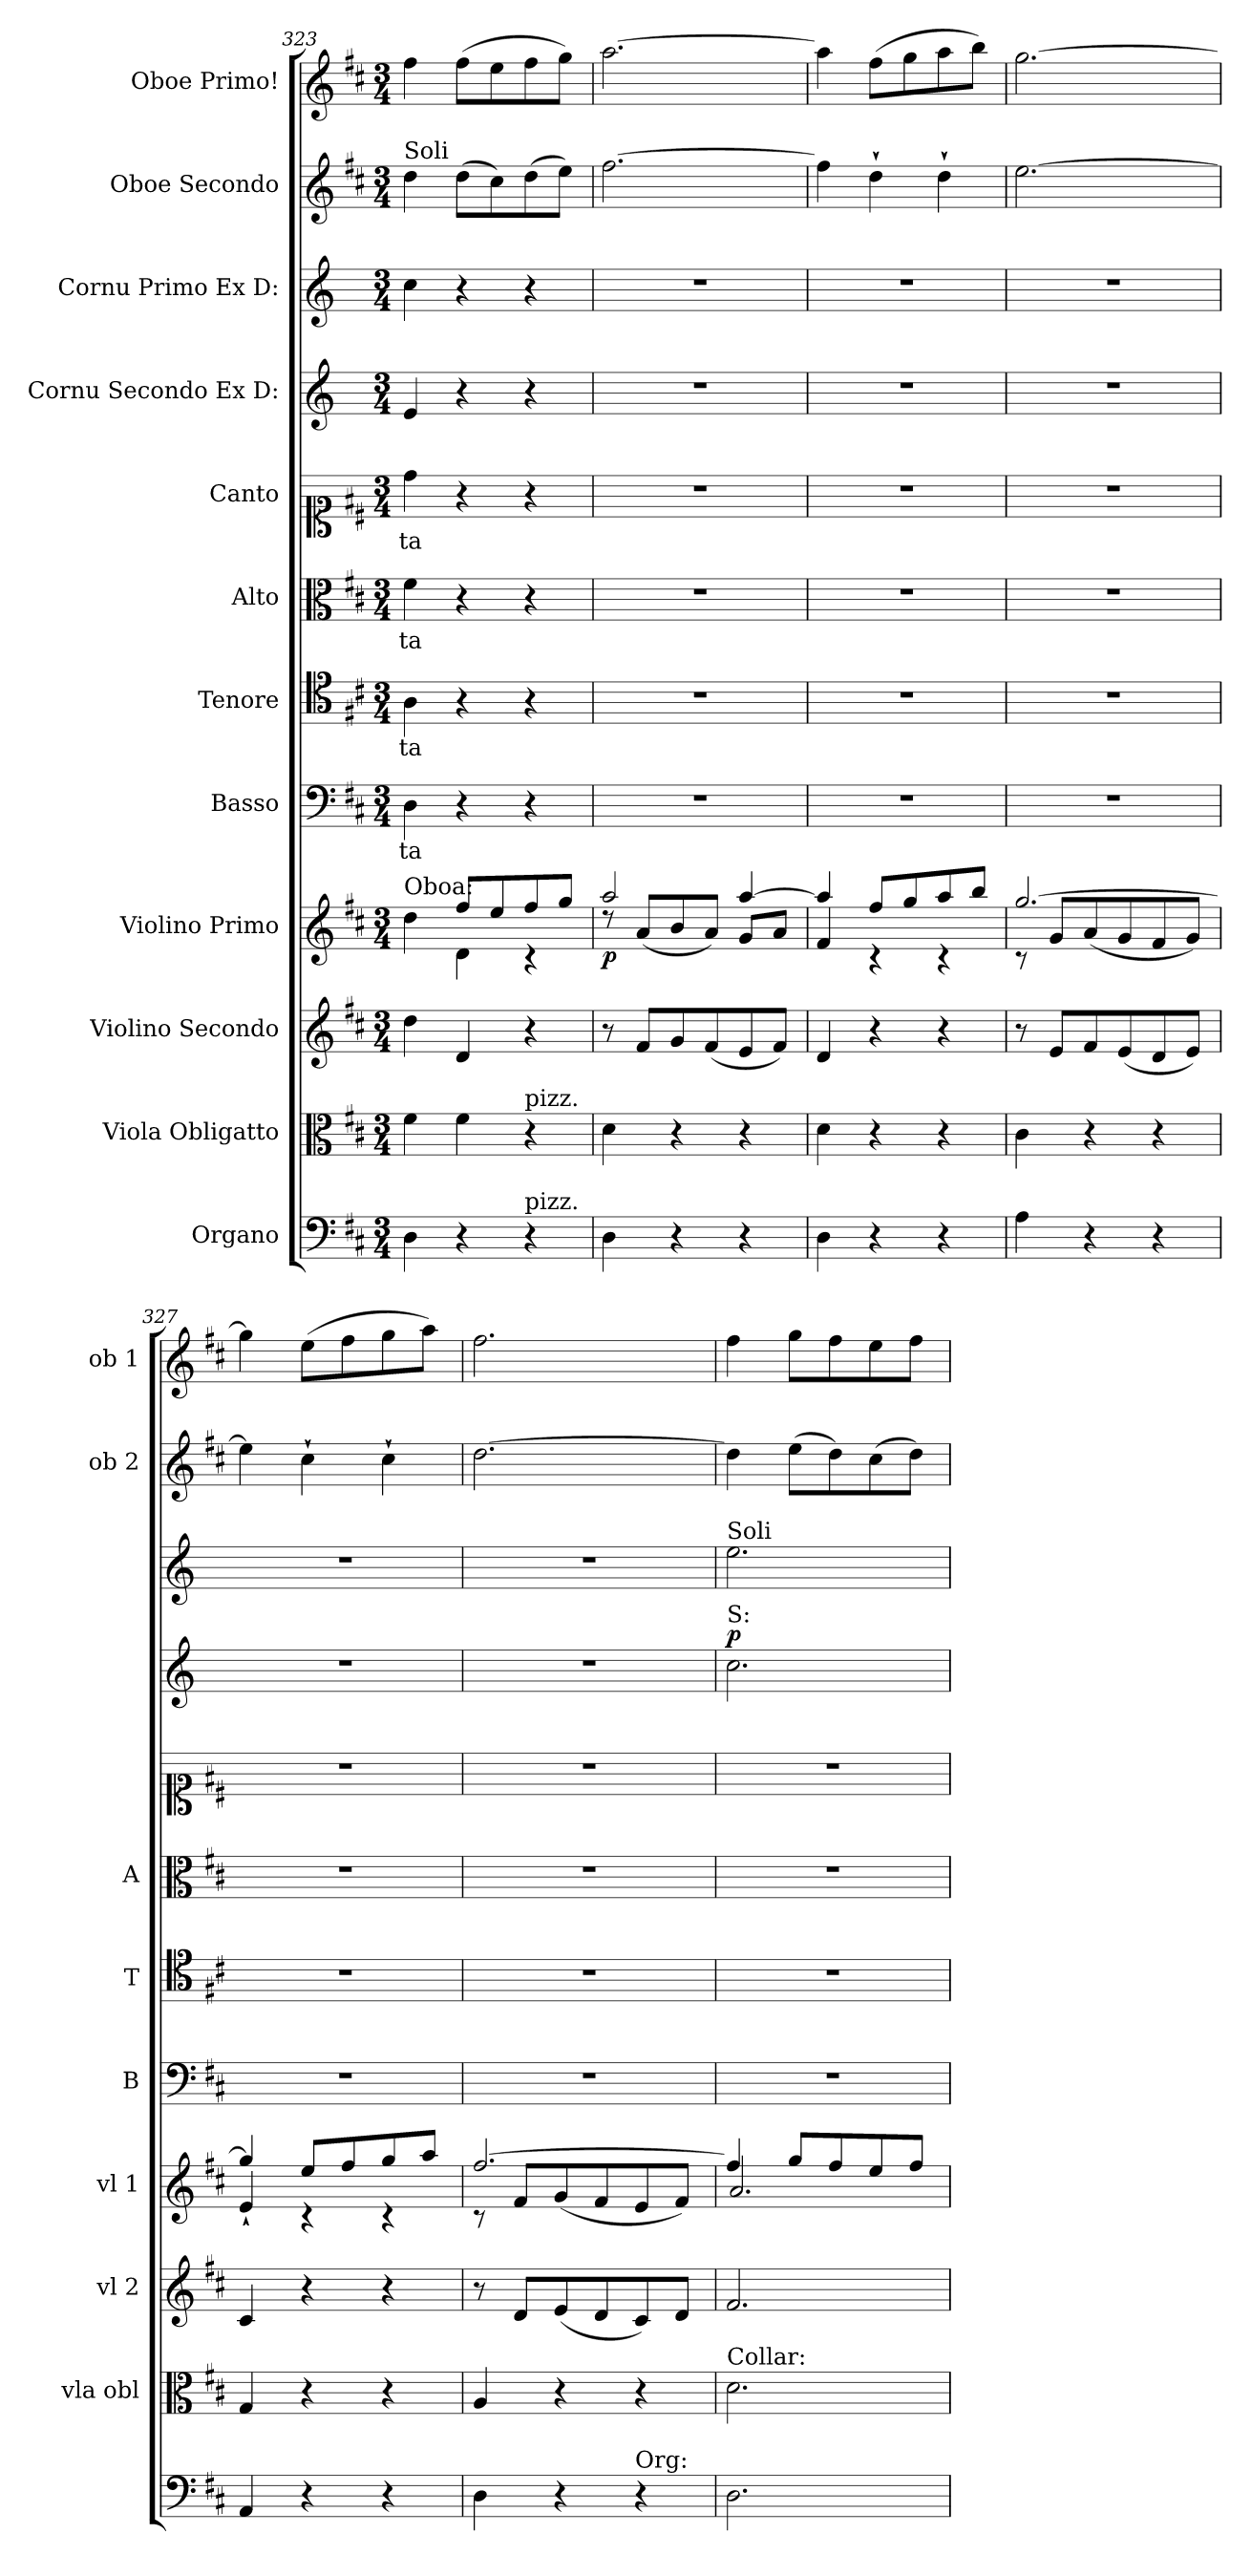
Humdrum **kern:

**kern	**dynam	**kern	**kern	**dynam	**kern	**dynam	**kern	**text	**kern	**text	**kern	**text	**kern	**text	**kern	**dynam	**kern	**dynam	**kern	**kern
*part12	*part12	*part11	*part10	*part10	*part9	*part9	*part8	*part8	*part7	*part7	*part6	*part6	*part5	*part5	*part4	*part4	*part3	*part3	*part2	*part1
*staff12	*staff12	*staff11	*staff10	*staff10	*staff9	*staff9	*staff8	*staff8	*staff7	*staff7	*staff6	*staff6	*staff5	*staff5	*staff4	*staff4	*staff3	*staff3	*staff2	*staff1
*I"Organo	*	*I"Viola Obligatto	*I"Violino Secondo	*	*I"Violino Primo	*	*I"Basso	*	*I"Tenore	*	*I"Alto	*	*I"Canto	*	*I"Cornu Secondo Ex D:	*	*I"Cornu Primo Ex D:	*	*I"Oboe Secondo	*I"Oboe Primo!
*	*	*I'vla obl	*I'vl 2	*	*I'vl 1	*	*I'B	*	*I'T	*	*I'A	*	*	*	*	*	*	*	*I'ob 2	*I'ob 1
*clefF4	*	*clefC3	*clefG2	*	*clefG2	*	*clefF4	*	*clefC4	*	*clefC3	*	*clefC1	*	*clefG2	*	*clefG2	*	*clefG2	*clefG2
*	*	*	*	*	*	*	*	*	*	*	*	*	*	*	*ITrd-1c-2	*	*ITrd-1c-2	*	*	*
*k[f#c#]	*	*k[f#c#]	*k[f#c#]	*	*k[f#c#]	*	*k[f#c#]	*	*k[f#c#]	*	*k[f#c#]	*	*k[f#c#]	*	*k[f#c#]	*	*k[f#c#]	*	*k[f#c#]	*k[f#c#]
*D:	*	*D:	*D:	*	*D:	*	*D:	*	*D:	*	*D:	*	*D:	*	*	*	*	*	*D:	*D:
*M3/4	*	*M3/4	*M3/4	*	*M3/4	*	*M3/4	*	*M3/4	*	*M3/4	*	*M3/4	*	*M3/4	*	*M3/4	*	*M3/4	*M3/4
=323	=323	=323	=323	=323	=323	=323	=323	=323	=323	=323	=323	=323	=323	=323	=323	=323	=323	=323	=323	=323
*	*	*	*	*	*^	*	*	*	*	*	*	*	*	*	*	*	*	*	*	*
!	!	!	!	!	!	!	!	!	!	!	!	!	!	!	!	!	!	!	!	!LO:TX:a:t=Soli	!
!	!	!	!	!	!LO:TX:a:t=Oboa&colon;	!	!	!	!	!	!	!	!	!	!	!	!	!	!	!	!
4D\	.	4f#\	4dd\	.	4raayy	4dd\	.	4D\	-ta	4A\	-ta	4f#\	-ta	4dd\	-ta	4f#/	.	4dd\	.	4dd\	4ff#\
4r	.	4f#\	4d/	.	8ff#/L	4d\	.	4r	.	4r	.	4r	.	4r	.	4r	.	4r	.	(8dd\L	(8ff#\L
.	.	.	.	.	8ee/	.	.	.	.	.	.	.	.	.	.	.	.	.	.	8cc#\)	8ee\
!	!	!LO:TX:a:t=pizz.	!	!	!	!	!	!	!	!	!	!	!	!	!	!	!	!	!	!	!
!LO:TX:a:t=pizz.	!	!	!	!	!	!	!	!	!	!	!	!	!	!	!	!	!	!	!	!	!
4r	.	4r	4r	.	8ff#/	4rc	.	4r	.	4r	.	4r	.	4r	.	4r	.	4r	.	(8dd\	8ff#\
.	.	.	.	.	8gg/J	.	.	.	.	.	.	.	.	.	.	.	.	.	.	8ee\J)	8gg\J)
=324	=324	=324	=324	=324	=324	=324	=324	=324	=324	=324	=324	=324	=324	=324	=324	=324	=324	=324	=324	=324	=324
!	!	!	!	!LO:DY:a	!	!	!	!	!	!	!	!	!	!	!	!	!	!	!	!	!
4D\	.	4d\	8r	pio&colon;	2aa/	8rdd	p	2.r	.	2.r	.	2.r	.	2.r	.	2.r	.	2.r	.	[2.ff#\	[2.aa\
.	.	.	8f#/L	.	.	(8a/L	.	.	.	.	.	.	.	.	.	.	.	.	.	.	.
4r	.	4r	8g/	.	.	8b/	.	.	.	.	.	.	.	.	.	.	.	.	.	.	.
.	.	.	(8f#/	.	.	8a/J)	.	.	.	.	.	.	.	.	.	.	.	.	.	.	.
4r	.	4r	8e/	.	[4aa/	8g/L	.	.	.	.	.	.	.	.	.	.	.	.	.	.	.
.	.	.	8f#/J)	.	.	8a/J	.	.	.	.	.	.	.	.	.	.	.	.	.	.	.
=325	=325	=325	=325	=325	=325	=325	=325	=325	=325	=325	=325	=325	=325	=325	=325	=325	=325	=325	=325	=325	=325
4D\	.	4d\	4d/	.	4aa/]	4f#/	.	2.r	.	2.r	.	2.r	.	2.r	.	2.r	.	2.r	.	4ff#\]	4aa\]
4r	.	4r	4r	.	8ff#/L	4rc	.	.	.	.	.	.	.	.	.	.	.	.	.	4dd`\	(8ff#\L
.	.	.	.	.	8gg/	.	.	.	.	.	.	.	.	.	.	.	.	.	.	.	8gg\
4r	.	4r	4r	.	8aa/	4rc	.	.	.	.	.	.	.	.	.	.	.	.	.	4dd`\	8aa\
.	.	.	.	.	8bb/J	.	.	.	.	.	.	.	.	.	.	.	.	.	.	.	8bb\J)
=326	=326	=326	=326	=326	=326	=326	=326	=326	=326	=326	=326	=326	=326	=326	=326	=326	=326	=326	=326	=326	=326
4A\	.	4c#\	8r	.	[2.gg/	8rc	.	2.r	.	2.r	.	2.r	.	2.r	.	2.r	.	2.r	.	[2.ee\	[2.gg\
.	.	.	8e/L	.	.	8g/L	.	.	.	.	.	.	.	.	.	.	.	.	.	.	.
4r	.	4r	8f#/	.	.	(8a/	.	.	.	.	.	.	.	.	.	.	.	.	.	.	.
.	.	.	(8e/	.	.	8g/	.	.	.	.	.	.	.	.	.	.	.	.	.	.	.
4r	.	4r	8d/	.	.	8f#/	.	.	.	.	.	.	.	.	.	.	.	.	.	.	.
.	.	.	8e/J)	.	.	8g/J)	.	.	.	.	.	.	.	.	.	.	.	.	.	.	.
=327	=327	=327	=327	=327	=327	=327	=327	=327	=327	=327	=327	=327	=327	=327	=327	=327	=327	=327	=327	=327	=327
4AA/	.	4G/	4c#/	.	4gg/]	4e`/	.	2.r	.	2.r	.	2.r	.	2.r	.	2.r	.	2.r	.	4ee\]	4gg\]
4r	.	4r	4r	.	8ee/L	4rc	.	.	.	.	.	.	.	.	.	.	.	.	.	4cc#`\	(8ee\L
.	.	.	.	.	8ff#/	.	.	.	.	.	.	.	.	.	.	.	.	.	.	.	8ff#\
4r	.	4r	4r	.	8gg/	4rc	.	.	.	.	.	.	.	.	.	.	.	.	.	4cc#`\	8gg\
.	.	.	.	.	8aa/J	.	.	.	.	.	.	.	.	.	.	.	.	.	.	.	8aa\J)
=328	=328	=328	=328	=328	=328	=328	=328	=328	=328	=328	=328	=328	=328	=328	=328	=328	=328	=328	=328	=328	=328
4D\	.	4A/	8r	.	[2.ff#/	8rc	.	2.r	.	2.r	.	2.r	.	2.r	.	2.r	.	2.r	.	[2.dd\	2.ff#\
.	.	.	8d/L	.	.	8f#/L	.	.	.	.	.	.	.	.	.	.	.	.	.	.	.
4r	.	4r	(8e/	.	.	(8g/	.	.	.	.	.	.	.	.	.	.	.	.	.	.	.
.	.	.	8d/	.	.	8f#/	.	.	.	.	.	.	.	.	.	.	.	.	.	.	.
!LO:TX:a:t=Org&colon;	!	!	!	!	!	!	!	!	!	!	!	!	!	!	!	!	!	!	!	!	!
4r	.	4r	8c#/)	.	.	8e/	.	.	.	.	.	.	.	.	.	.	.	.	.	.	.
.	.	.	8d/J	.	.	8f#/J)	.	.	.	.	.	.	.	.	.	.	.	.	.	.	.
=329	=329	=329	=329	=329	=329	=329	=329	=329	=329	=329	=329	=329	=329	=329	=329	=329	=329	=329	=329	=329	=329
!	!	!	!	!	!	!	!	!	!	!	!	!	!	!	!	!	!	!LO:TX:a:t=Soli	!	!	!
!	!	!	!	!	!	!	!	!	!	!	!	!	!	!	!	!LO:TX:a:t=S&colon;	!	!	!	!	!
!	!	!LO:TX:a:t=Collar&colon;	!	!	!	!	!	!	!	!	!	!	!	!	!	!	!	!	!	!	!
!	!LO:DY:a	!	!	!	!	!	!	!	!	!	!	!	!	!	!	!	!LO:DY:a	!	!LO:DY:a	!	!
2.D\	pio&colon;	2.d\	2.f#/	.	4ff#/]	2.a/	.	2.r	.	2.r	.	2.r	.	2.r	.	2.dd\	p	2.ff#\	p&colon;	4dd\]	4ff#\
.	.	.	.	.	8gg/L	.	.	.	.	.	.	.	.	.	.	.	.	.	.	(8ee\L	8gg\L
.	.	.	.	.	8ff#/	.	.	.	.	.	.	.	.	.	.	.	.	.	.	8dd\)	8ff#\
.	.	.	.	.	8ee/	.	.	.	.	.	.	.	.	.	.	.	.	.	.	(8cc#\	8ee\
.	.	.	.	.	8ff#/J	.	.	.	.	.	.	.	.	.	.	.	.	.	.	8dd\J)	8ff#\J
*	*	*	*	*	*v	*v	*	*	*	*	*	*	*	*	*	*	*	*	*	*	*
=	=	=	=	=	=	=	=	=	=	=	=	=	=	=	=	=	=	=	=	=
*-	*-	*-	*-	*-	*-	*-	*-	*-	*-	*-	*-	*-	*-	*-	*-	*-	*-	*-	*-	*-
